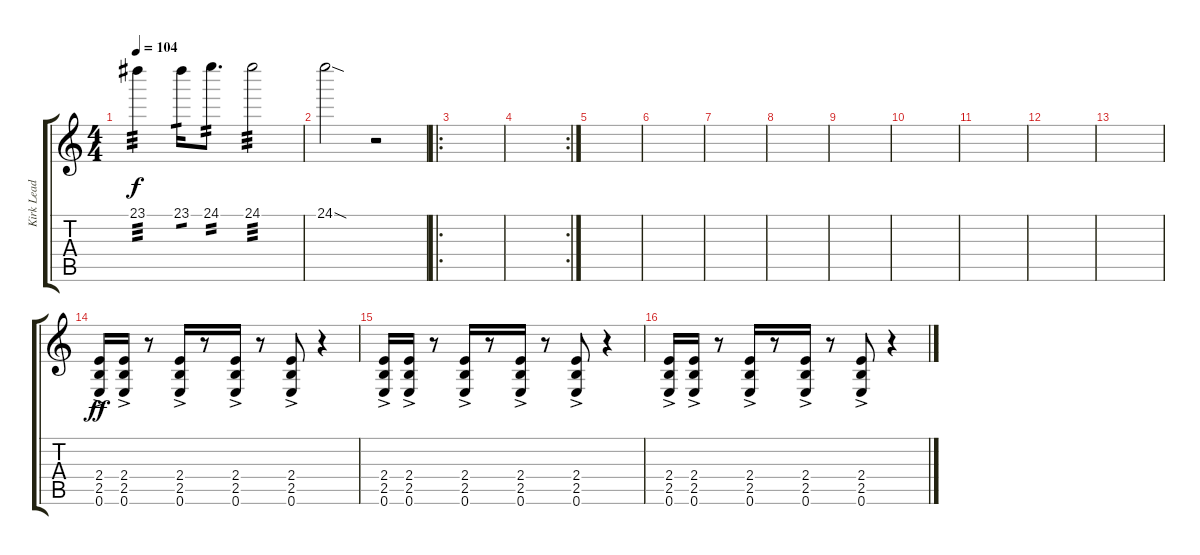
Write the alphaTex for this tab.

\track ("Kirk Lead" "Kirk Lead") {instrument overdrivenguitar}
\staff {score tabs}
\tuning (E4 B3 G3 D3 A2 E2) {hide}
\ts (4 4)
\tempo 104
\clef g2
\ks c
23.1.4{tp 3 dy f} 23.1.16{tp 1} 24.1.8{d tp 2} 24.1.2{tp 3} |
24.1{sod}.2 r.2 |
\ro
|
\rc 2
|
|
|
|
|
|
|
|
|
|
(2.4{ac} 2.5{ac} 0.6{ac}).16{dy ff} (2.4{ac} 2.5{ac} 0.6{ac}).16 r.8 (2.4{ac} 2.5{ac} 0.6{ac}).16 r.8 (2.4{ac} 2.5{ac} 0.6{ac}).16 r.8 (2.4{ac} 2.5{ac} 0.6{ac}).8 r.4 |
(2.4{ac} 2.5{ac} 0.6{ac}).16 (2.4{ac} 2.5{ac} 0.6{ac}).16 r.8 (2.4{ac} 2.5{ac} 0.6{ac}).16 r.8 (2.4{ac} 2.5{ac} 0.6{ac}).16 r.8 (2.4{ac} 2.5{ac} 0.6{ac}).8 r.4 |
(2.4{ac} 2.5{ac} 0.6{ac}).16 (2.4{ac} 2.5{ac} 0.6{ac}).16 r.8 (2.4{ac} 2.5{ac} 0.6{ac}).16 r.8 (2.4{ac} 2.5{ac} 0.6{ac}).16 r.8 (2.4{ac} 2.5{ac} 0.6{ac}).8 r.4
